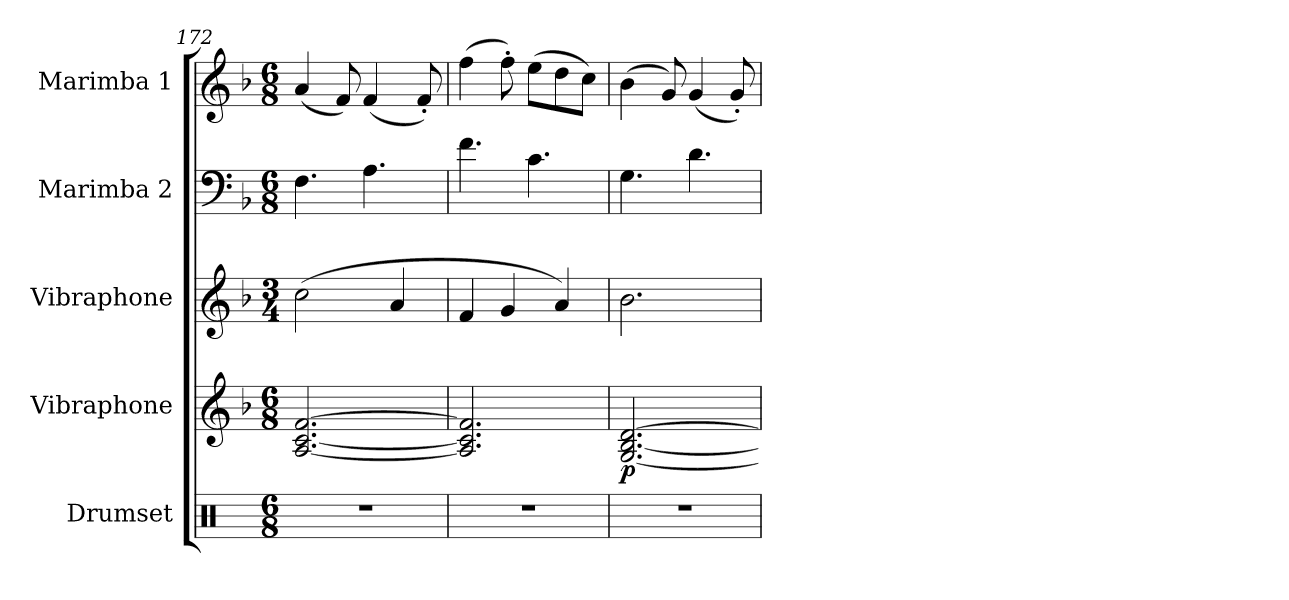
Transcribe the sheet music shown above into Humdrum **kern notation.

**kern	**kern	**dynam	**kern	**kern	**kern
*part5	*part4	*part4	*part3	*part2	*part1
*staff5	*staff4	*staff4	*staff3	*staff2	*staff1
*I"Drumset	*I"Vibraphone	*	*I"Vibraphone	*I"Marimba 2	*I"Marimba 1
*I'Drs.	*I'Vib.	*	*I'Vib.	*I'Mrm. 2	*I'Mrm. 1
!!LO:PB:g=z
*clefX	*clefG2	*	*clefG2	*clefF4	*clefG2
*k[]	*k[b-]	*	*k[b-]	*k[b-]	*k[b-]
*M6/8	*M6/8	*	*M3/4	*M6/8	*M6/8
=172	=172	=172	=172	=172	=172
2.r	[2.A/ [2.c/ [2.f/	.	(2cc\	4.F\	(4a/
.	.	.	.	.	8f/)
.	.	.	.	4.A\	(4f/
.	.	.	4a/	.	.
.	.	.	.	.	8f'/)
=173	=173	=173	=173	=173	=173
2.r	2.A/] 2.c/] 2.f/]	.	4f/	4.f\	(4ff\
.	.	.	4g/	.	8ff'\)
.	.	.	.	4.c\	(8ee\L
.	.	.	4a/)	.	8dd\
.	.	.	.	.	8cc\J)
=174	=174	=174	=174	=174	=174
!	!	!LO:DY:b	!	!	!
2.r	[2.G/ [2.B-/ [2.d/	p	2.b-\	4.G\	(4b-\
.	.	.	.	.	8g/)
.	.	.	.	4.d\	(4g/
.	.	.	.	.	8g'/)
=	=	=	=	=	=
*-	*-	*-	*-	*-	*-
